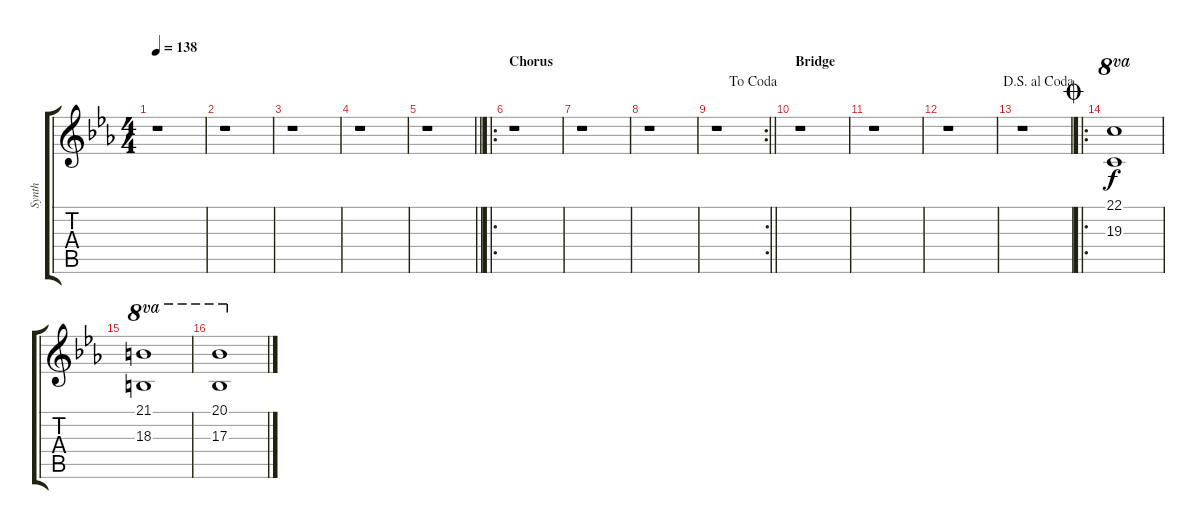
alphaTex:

\track ("Synth" "Synth") {instrument synthstrings1}
\staff {score tabs}
\tuning (D4 A3 F3 C3 G2 C2) {hide}
\ts (4 4)
\tempo 138
\clef g2
\ks eb
r.1{dy f} |
r.1 |
r.1 |
r.1 |
\barLineRight lightlight
r.1 |
\ro
\section ("" "Chorus")
r.1 |
r.1 |
r.1 |
\rc 2
\jump dacoda
\barLineRight lightlight
r.1 |
\section ("" "Bridge")
r.1 |
r.1 |
r.1 |
\jump dalsegnoalcoda
r.1 |
\ro
\jump coda
(22.1 19.3).1{ot 8va} |
(21.1 18.3).1{ot 8va} |
(20.1 17.3).1{ot 8va}
